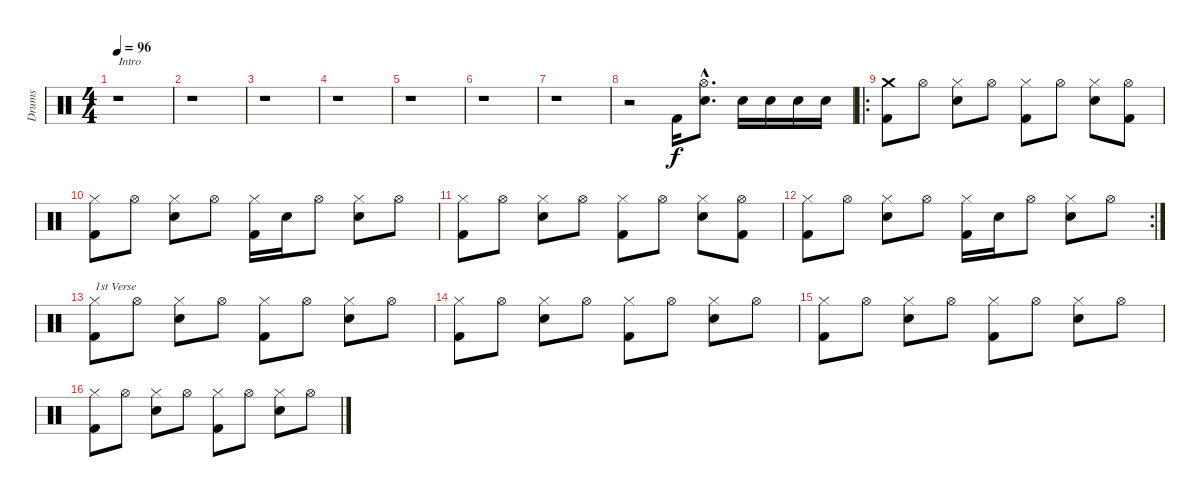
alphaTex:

\track ("Drums" "Drums") {instrument percussion}
\staff {score}
\articulation defaults
\ts (4 4)
\tempo 96
\clef neutral
\ks c
r.1{txt "Intro" dy f} |
r.1 |
r.1 |
r.1 |
r.1 |
r.1 |
r.1 |
r.2 "Kick (hit) 2".16 ("Hi-Hat (open)"{hac} "Snare (hit) 2"{hac}).8{d} "Snare (hit) 2".16 "Snare (hit) 2".16 "Snare (hit) 2".16 "Snare (hit) 2".16 |
\ro
("Crash medium (hit)" "Kick (hit) 2").8 "Hi-Hat (open)".8 ("Hi-Hat (closed)" "Snare (hit) 2").8 "Hi-Hat (open)".8 ("Hi-Hat (closed)" "Kick (hit) 2").8 "Hi-Hat (open)".8 ("Hi-Hat (closed)" "Snare (hit) 2").8 ("Hi-Hat (open)" "Kick (hit) 2").8 |
("Hi-Hat (closed)" "Kick (hit) 2").8 "Hi-Hat (open)".8 ("Hi-Hat (closed)" "Snare (hit) 2").8 "Hi-Hat (open)".8 ("Hi-Hat (closed)" "Kick (hit) 2").16 "Snare (hit) 2".16 "Hi-Hat (open)".8 ("Hi-Hat (closed)" "Snare (hit) 2").8 "Hi-Hat (open)".8 |
("Hi-Hat (closed)" "Kick (hit) 2").8 "Hi-Hat (open)".8 ("Hi-Hat (closed)" "Snare (hit) 2").8 "Hi-Hat (open)".8 ("Hi-Hat (closed)" "Kick (hit) 2").8 "Hi-Hat (open)".8 ("Hi-Hat (closed)" "Snare (hit) 2").8 ("Hi-Hat (open)" "Kick (hit) 2").8 |
\rc 2
("Hi-Hat (closed)" "Kick (hit) 2").8 "Hi-Hat (open)".8 ("Hi-Hat (closed)" "Snare (hit) 2").8 "Hi-Hat (open)".8 ("Hi-Hat (closed)" "Kick (hit) 2").16 "Snare (hit) 2".16 "Hi-Hat (open)".8 ("Hi-Hat (closed)" "Snare (hit) 2").8 "Hi-Hat (open)".8 |
("Hi-Hat (closed)" "Kick (hit) 2").8{txt "1st Verse"} "Hi-Hat (open)".8 ("Hi-Hat (closed)" "Snare (hit) 2").8 "Hi-Hat (open)".8 ("Hi-Hat (closed)" "Kick (hit) 2").8 "Hi-Hat (open)".8 ("Hi-Hat (closed)" "Snare (hit) 2").8 "Hi-Hat (open)".8 |
("Hi-Hat (closed)" "Kick (hit) 2").8 "Hi-Hat (open)".8 ("Hi-Hat (closed)" "Snare (hit) 2").8 "Hi-Hat (open)".8 ("Hi-Hat (closed)" "Kick (hit) 2").8 "Hi-Hat (open)".8 ("Hi-Hat (closed)" "Snare (hit) 2").8 "Hi-Hat (open)".8 |
("Hi-Hat (closed)" "Kick (hit) 2").8 "Hi-Hat (open)".8 ("Hi-Hat (closed)" "Snare (hit) 2").8 "Hi-Hat (open)".8 ("Hi-Hat (closed)" "Kick (hit) 2").8 "Hi-Hat (open)".8 ("Hi-Hat (closed)" "Snare (hit) 2").8 "Hi-Hat (open)".8 |
("Hi-Hat (closed)" "Kick (hit) 2").8 "Hi-Hat (open)".8 ("Hi-Hat (closed)" "Snare (hit) 2").8 "Hi-Hat (open)".8 ("Hi-Hat (closed)" "Kick (hit) 2").8 "Hi-Hat (open)".8 ("Hi-Hat (closed)" "Snare (hit) 2").8 "Hi-Hat (open)".8
